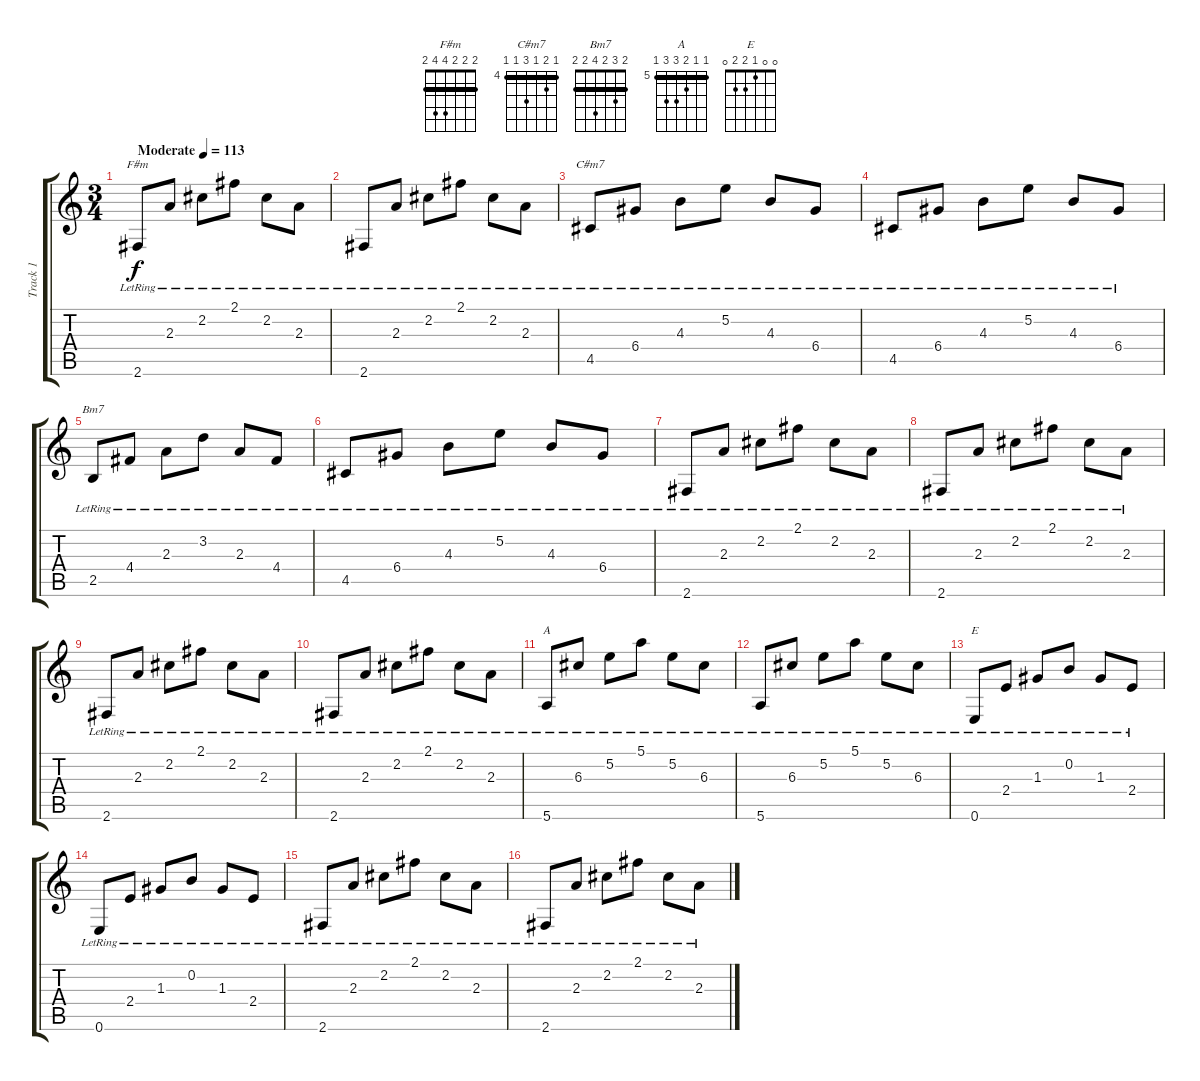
\track ("Track 1" "Track 1") {instrument acousticguitarsteel}
\staff {score tabs}
\tuning (E4 B3 G3 D3 A2 E2) {hide}
\chord ("F#m" 2 2 2 4 4 2) {barre 2}
\chord ("C#m7" 4 5 4 6 4 4) {firstfret 4 barre 4}
\chord ("Bm7" 2 3 2 4 2 2) {barre 2}
\chord ("A" 5 5 6 7 7 5) {firstfret 5 barre 5}
\chord ("E" 0 0 1 2 2 0)
\ts (3 4)
\tempo (113 "Moderate")
\clef g2
\ks c
2.6{lr}.8{ch "F#m" dy f instrument acousticguitarsteel} 2.3{lr}.8 2.2{lr}.8 2.1{lr}.8 2.2{lr}.8 2.3{lr}.8 |
2.6{lr}.8 2.3{lr}.8 2.2{lr}.8 2.1{lr}.8 2.2{lr}.8 2.3{lr}.8 |
4.5{lr}.8{ch "C#m7"} 6.4{lr}.8 4.3{lr}.8{txt ""} 5.2{lr}.8 4.3{lr}.8 6.4{lr}.8 |
4.5{lr}.8 6.4{lr}.8 4.3{lr}.8 5.2{lr}.8 4.3{lr}.8 6.4{lr}.8 |
2.5{lr}.8{ch "Bm7"} 4.4{lr}.8 2.3{lr}.8 3.2{lr}.8 2.3{lr}.8 4.4{lr}.8 |
4.5{lr}.8 6.4{lr}.8 4.3{lr}.8 5.2{lr}.8 4.3{lr}.8 6.4{lr}.8 |
2.6{lr}.8 2.3{lr}.8 2.2{lr}.8 2.1{lr}.8 2.2{lr}.8 2.3{lr}.8 |
2.6{lr}.8 2.3{lr}.8 2.2{lr}.8 2.1{lr}.8 2.2{lr}.8 2.3{lr}.8 |
2.6{lr}.8 2.3{lr}.8 2.2{lr}.8 2.1{lr}.8 2.2{lr}.8 2.3{lr}.8 |
2.6{lr}.8 2.3{lr}.8 2.2{lr}.8 2.1{lr}.8 2.2{lr}.8 2.3{lr}.8 |
5.6{lr}.8{ch "A"} 6.3{lr}.8 5.2{lr}.8 5.1{lr}.8 5.2{lr}.8 6.3{lr}.8 |
5.6{lr}.8 6.3{lr}.8 5.2{lr}.8 5.1{lr}.8 5.2{lr}.8 6.3{lr}.8 |
0.6{lr}.8{ch "E"} 2.4{lr}.8 1.3{lr}.8 0.2{lr}.8 1.3{lr}.8 2.4{lr}.8 |
0.6{lr}.8 2.4{lr}.8 1.3{lr}.8 0.2{lr}.8 1.3{lr}.8 2.4{lr}.8 |
2.6{lr}.8 2.3{lr}.8 2.2{lr}.8 2.1{lr}.8 2.2{lr}.8 2.3{lr}.8 |
2.6{lr}.8 2.3{lr}.8 2.2{lr}.8 2.1{lr}.8 2.2{lr}.8 2.3{lr}.8
